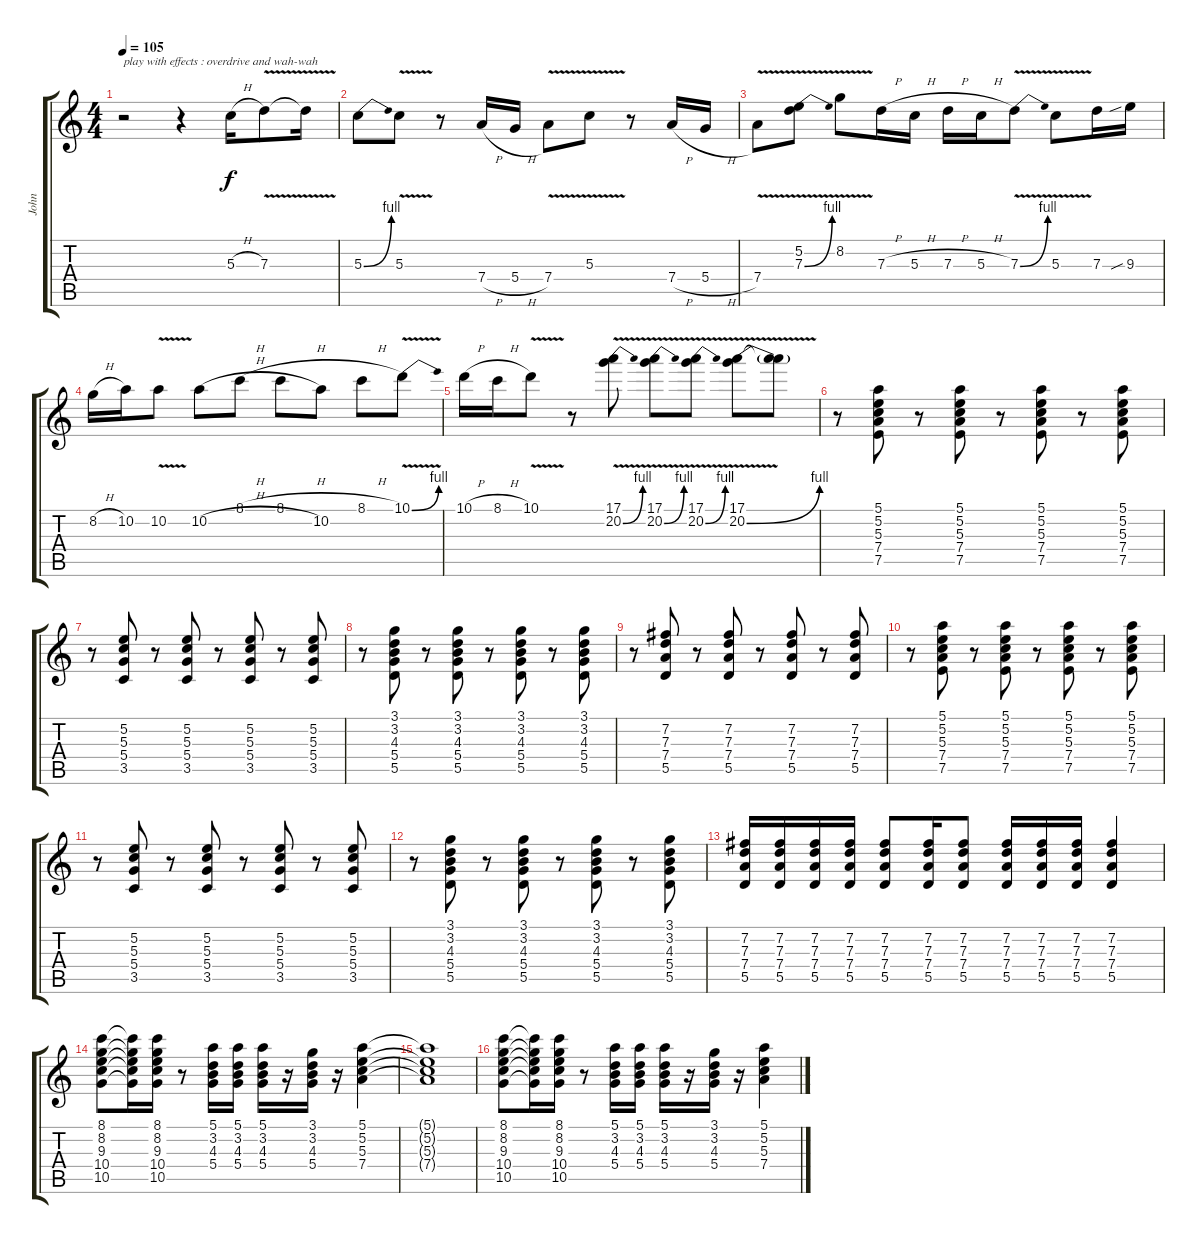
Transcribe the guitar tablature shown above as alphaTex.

\track ("John" "John") {instrument overdrivenguitar}
\staff {score tabs}
\tuning (E4 B3 G3 D3 A2 E2) {hide}
\ts (4 4)
\tempo 105
\clef g2
\ks c
r.2{txt "play with effects : overdrive and wah-wah" dy f} r.4 5.3{h}.16{instrument overdrivenguitar} 7.3{v}.8 7.3{t}.16 |
5.3{be (bend 0 0 60 4)}.8{instrument overdrivenguitar} 5.3{v}.8 r.8 7.4{h}.16 5.4{h}.16 7.4{v}.8 5.3{v}.8 r.8 7.4{h}.16 5.4{h}.16 |
7.4{v}.8{instrument overdrivenguitar} (5.2 7.3{be (bend 0 0 60 4) v}).8 8.2{v}.8 7.3{h}.16 5.3{h}.16 7.3{h}.16 5.3{h}.16 7.3{be (bend 0 0 60 4) v}.8 5.3{v}.8 7.3.16 9.3{sib}.16 |
8.2{h}.16{instrument overdrivenguitar} 10.2.16 10.2{v}.8 10.2{h}.8 8.1{h}.8 8.1{h}.8 10.2.8 8.1{h}.8 10.1{be (bend 0 0 60 4) v}.8 |
10.1{h}.16{instrument overdrivenguitar} 8.1{h}.16 10.1{v}.8 r.8 (17.1 20.2{be (bend 0 0 60 4) v}).8 (17.1 20.2{be (bend 0 0 60 4) v}).8 (17.1 20.2{be (bend 0 0 60 4) v}).8 (17.1 20.2{be (bend 0 0 60 4) v}).8 (17.1{t} 20.2{t}).8 |
r.8 (5.1 5.2 5.3 7.4 7.5).8 r.8 (5.1 5.2 5.3 7.4 7.5).8 r.8 (5.1 5.2 5.3 7.4 7.5).8 r.8 (5.1 5.2 5.3 7.4 7.5).8 |
r.8 (5.2 5.3 5.4 3.5).8 r.8 (5.2 5.3 5.4 3.5).8 r.8 (5.2 5.3 5.4 3.5).8 r.8 (5.2 5.3 5.4 3.5).8 |
r.8 (3.1 3.2 4.3 5.4 5.5).8 r.8 (3.1 3.2 4.3 5.4 5.5).8 r.8 (3.1 3.2 4.3 5.4 5.5).8 r.8 (3.1 3.2 4.3 5.4 5.5).8 |
r.8 (7.2 7.3 7.4 5.5).8 r.8 (7.2 7.3 7.4 5.5).8 r.8 (7.2 7.3 7.4 5.5).8 r.8 (7.2 7.3 7.4 5.5).8 |
r.8 (5.1 5.2 5.3 7.4 7.5).8 r.8 (5.1 5.2 5.3 7.4 7.5).8 r.8 (5.1 5.2 5.3 7.4 7.5).8 r.8 (5.1 5.2 5.3 7.4 7.5).8 |
r.8 (5.2 5.3 5.4 3.5).8 r.8 (5.2 5.3 5.4 3.5).8 r.8 (5.2 5.3 5.4 3.5).8 r.8 (5.2 5.3 5.4 3.5).8 |
r.8 (3.1 3.2 4.3 5.4 5.5).8 r.8 (3.1 3.2 4.3 5.4 5.5).8 r.8 (3.1 3.2 4.3 5.4 5.5).8 r.8 (3.1 3.2 4.3 5.4 5.5).8 |
(7.2 7.3 7.4 5.5).16 (7.2 7.3 7.4 5.5).16 (7.2 7.3 7.4 5.5).16 (7.2 7.3 7.4 5.5).16 (7.2 7.3 7.4 5.5).8 (7.2 7.3 7.4 5.5).16 (7.2 7.3 7.4 5.5).8 (7.2 7.3 7.4 5.5).16 (7.2 7.3 7.4 5.5).16 (7.2 7.3 7.4 5.5).16 (7.2 7.3 7.4 5.5).4 |
(8.1 8.2 9.3 10.4 10.5).8 (8.1{t} 8.2{t} 9.3{t} 10.4{t} 10.5{t}).16 (8.1 8.2 9.3 10.4 10.5).16 r.8 (5.1 3.2 4.3 5.4).16 (5.1 3.2 4.3 5.4).16 (5.1 3.2 4.3 5.4).16 r.16 (3.1 3.2 4.3 5.4).16 r.16 (5.1 5.2 5.3 7.4).4 |
(5.1{t} 5.2{t} 5.3{t} 7.4{t}).1 |
(8.1 8.2 9.3 10.4 10.5).8 (8.1{t} 8.2{t} 9.3{t} 10.4{t} 10.5{t}).16 (8.1 8.2 9.3 10.4 10.5).16 r.8 (5.1 3.2 4.3 5.4).16 (5.1 3.2 4.3 5.4).16 (5.1 3.2 4.3 5.4).16 r.16 (3.1 3.2 4.3 5.4).16 r.16 (5.1 5.2 5.3 7.4).4
